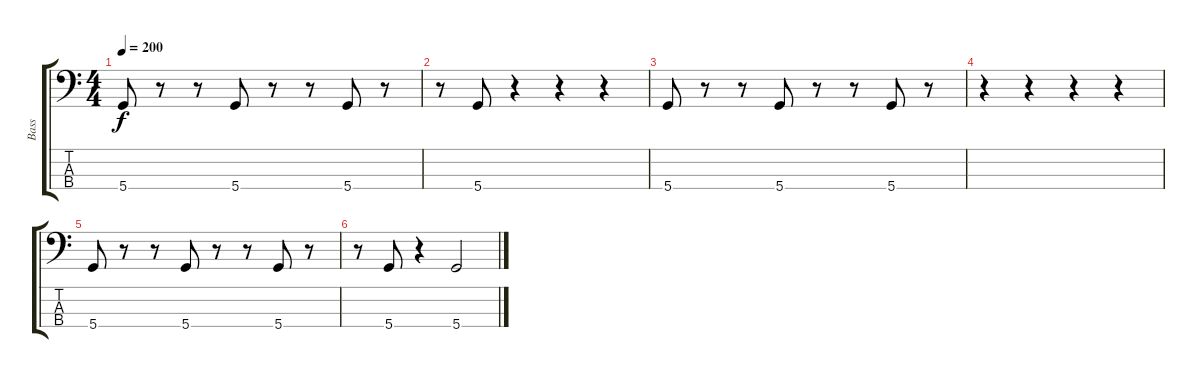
\track ("Bass" "Bass") {instrument electricbasspick}
\staff {score tabs}
\tuning (F2 C2 G1 D1) {hide}
\ts (4 4)
\tempo 200
\clef f4
\ks c
5.4.8{dy f} r.8 r.8 5.4.8 r.8 r.8 5.4.8 r.8 |
r.8 5.4.8 r.4 r.4 r.4 |
5.4.8 r.8 r.8 5.4.8 r.8 r.8 5.4.8 r.8 |
r.4 r.4 r.4 r.4 |
5.4.8 r.8 r.8 5.4.8 r.8 r.8 5.4.8 r.8 |
r.8 5.4.8 r.4 5.4.2
